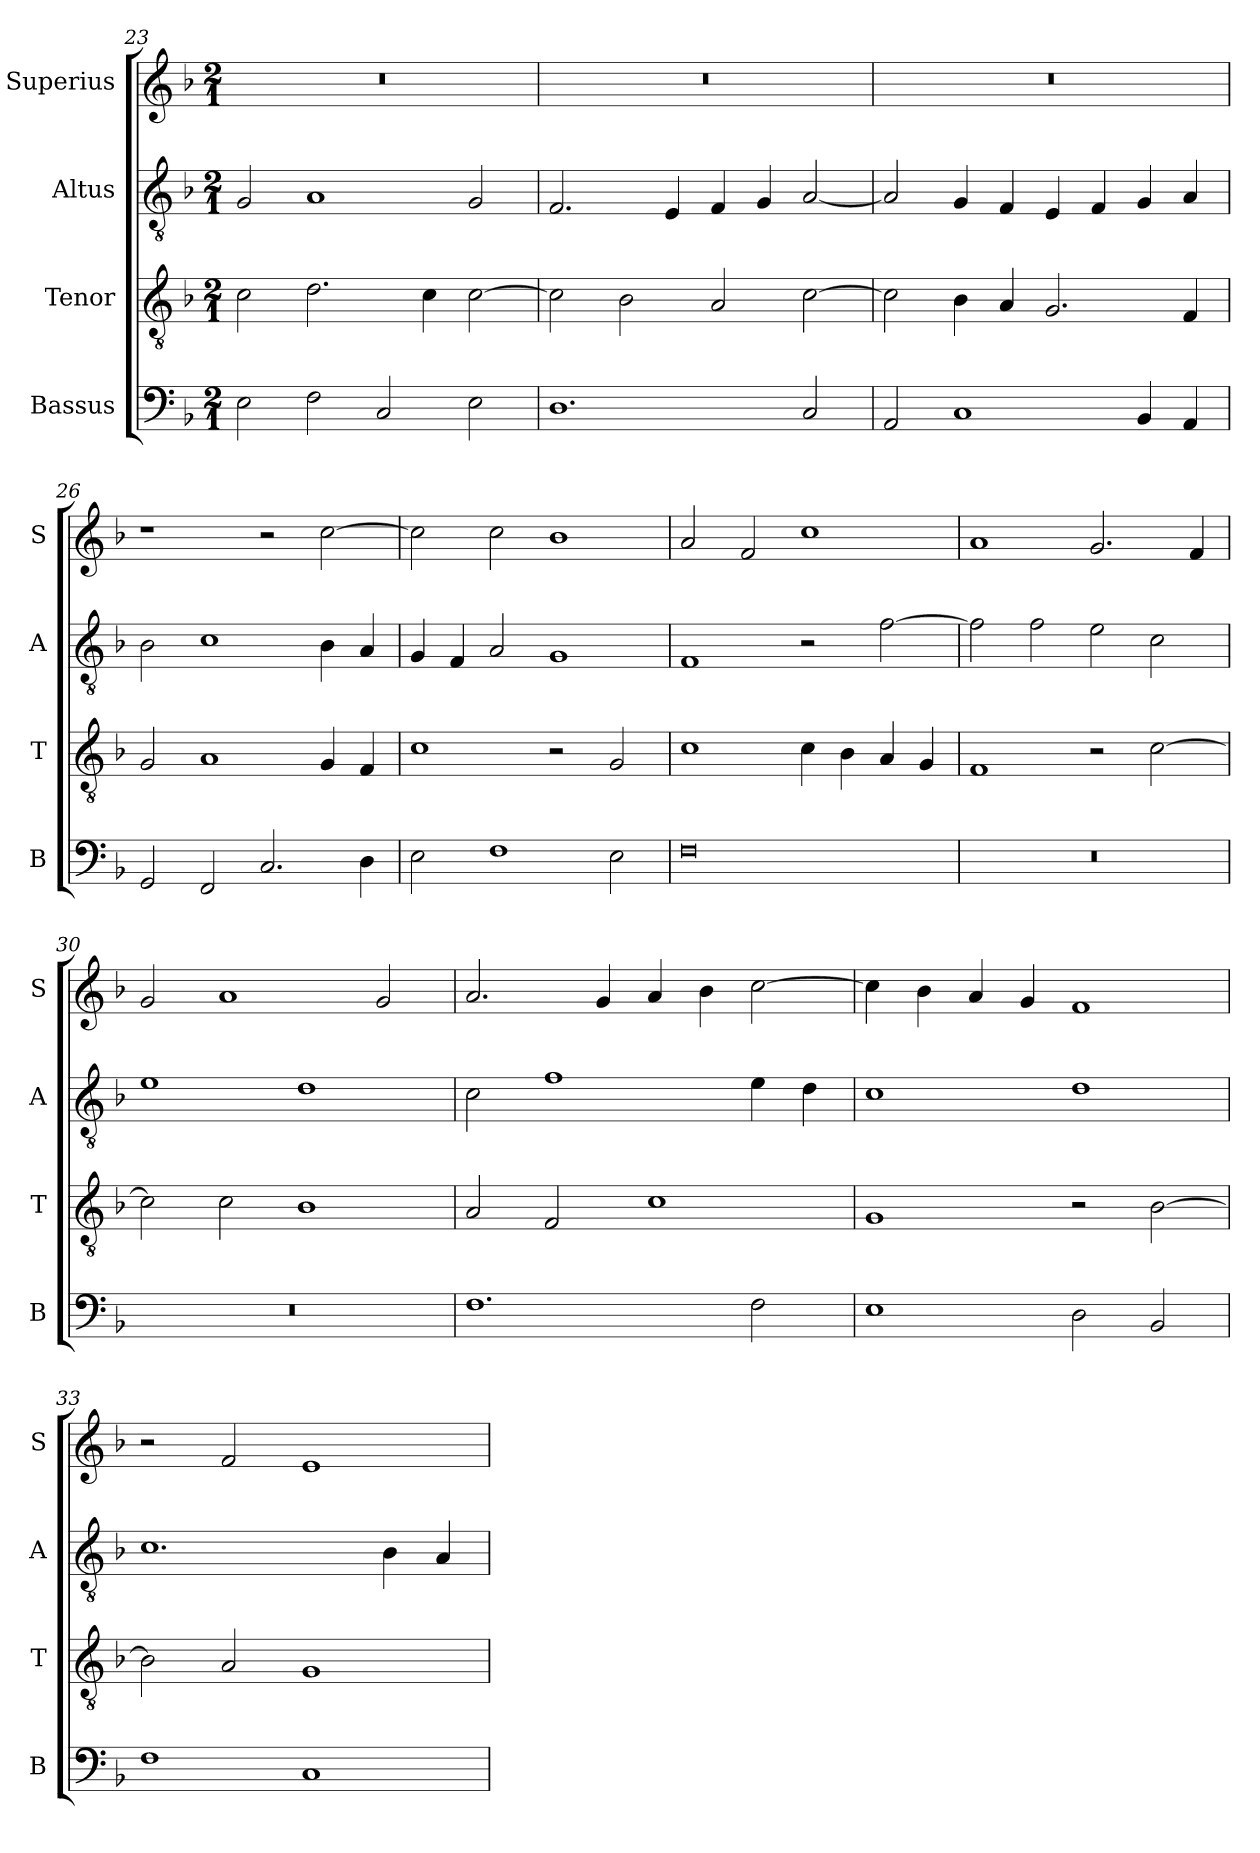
**kern	**kern	**kern	**kern
*part4	*part3	*part2	*part1
*staff4	*staff3	*staff2	*staff1
*I"Bassus	*I"Tenor	*I"Altus	*I"Superius
*I'B	*I'T	*I'A	*I'S
*clefF4	*clefGv2	*clefGv2	*clefG2
*k[b-]	*k[b-]	*k[b-]	*k[b-]
*F:	*F:	*F:	*F:
*M2/1	*M2/1	*M2/1	*M2/1
=23	=23	=23	=23
2E	2c	2G	0r
2F	2.d	1A	.
2C	.	.	.
.	4c	.	.
2E	[2c	2G	.
=24	=24	=24	=24
1.D	2c]	2.F	0r
.	2B-	.	.
.	.	4E	.
.	2A	4F	.
.	.	4G	.
2C	[2c	[2A	.
=25	=25	=25	=25
2AA	2c]	2A]	0r
1C	4B-	4G	.
.	4A	4F	.
.	2.G	4E	.
.	.	4F	.
4BB-	.	4G	.
4AA	4F	4A	.
=26	=26	=26	=26
2GG	2G	2B-	1r
2FF	1A	1c	.
2.C	.	.	2r
.	4G	4B-	[2cc
4D	4F	4A	.
=27	=27	=27	=27
2E	1c	4G	2cc]
.	.	4F	.
1F	.	2A	2cc
.	2r	1G	1b-
2E	2G	.	.
=28	=28	=28	=28
0F	1c	1F	2a
.	.	.	2f
.	4c	2r	1cc
.	4B-	.	.
.	4A	[2f	.
.	4G	.	.
=29	=29	=29	=29
0r	1F	2f]	1a
.	.	2f	.
.	2r	2e	2.g
.	[2c	2c	.
.	.	.	4f
=30	=30	=30	=30
0r	2c]	1e	2g
.	2c	.	1a
.	1B-	1d	.
.	.	.	2g
=31	=31	=31	=31
1.F	2A	2c	2.a
.	2F	1f	.
.	.	.	4g
.	1c	.	4a
.	.	.	4b-
2F	.	4e	[2cc
.	.	4d	.
=32	=32	=32	=32
1E	1G	1c	4cc]
.	.	.	4b-
.	.	.	4a
.	.	.	4g
2D	2r	1d	1f
2BB-	[2B-	.	.
=33	=33	=33	=33
1F	2B-]	1.c	2r
.	2A	.	2f
1C	1G	.	1e
.	.	4B-	.
.	.	4A	.
=	=	=	=
*-	*-	*-	*-
